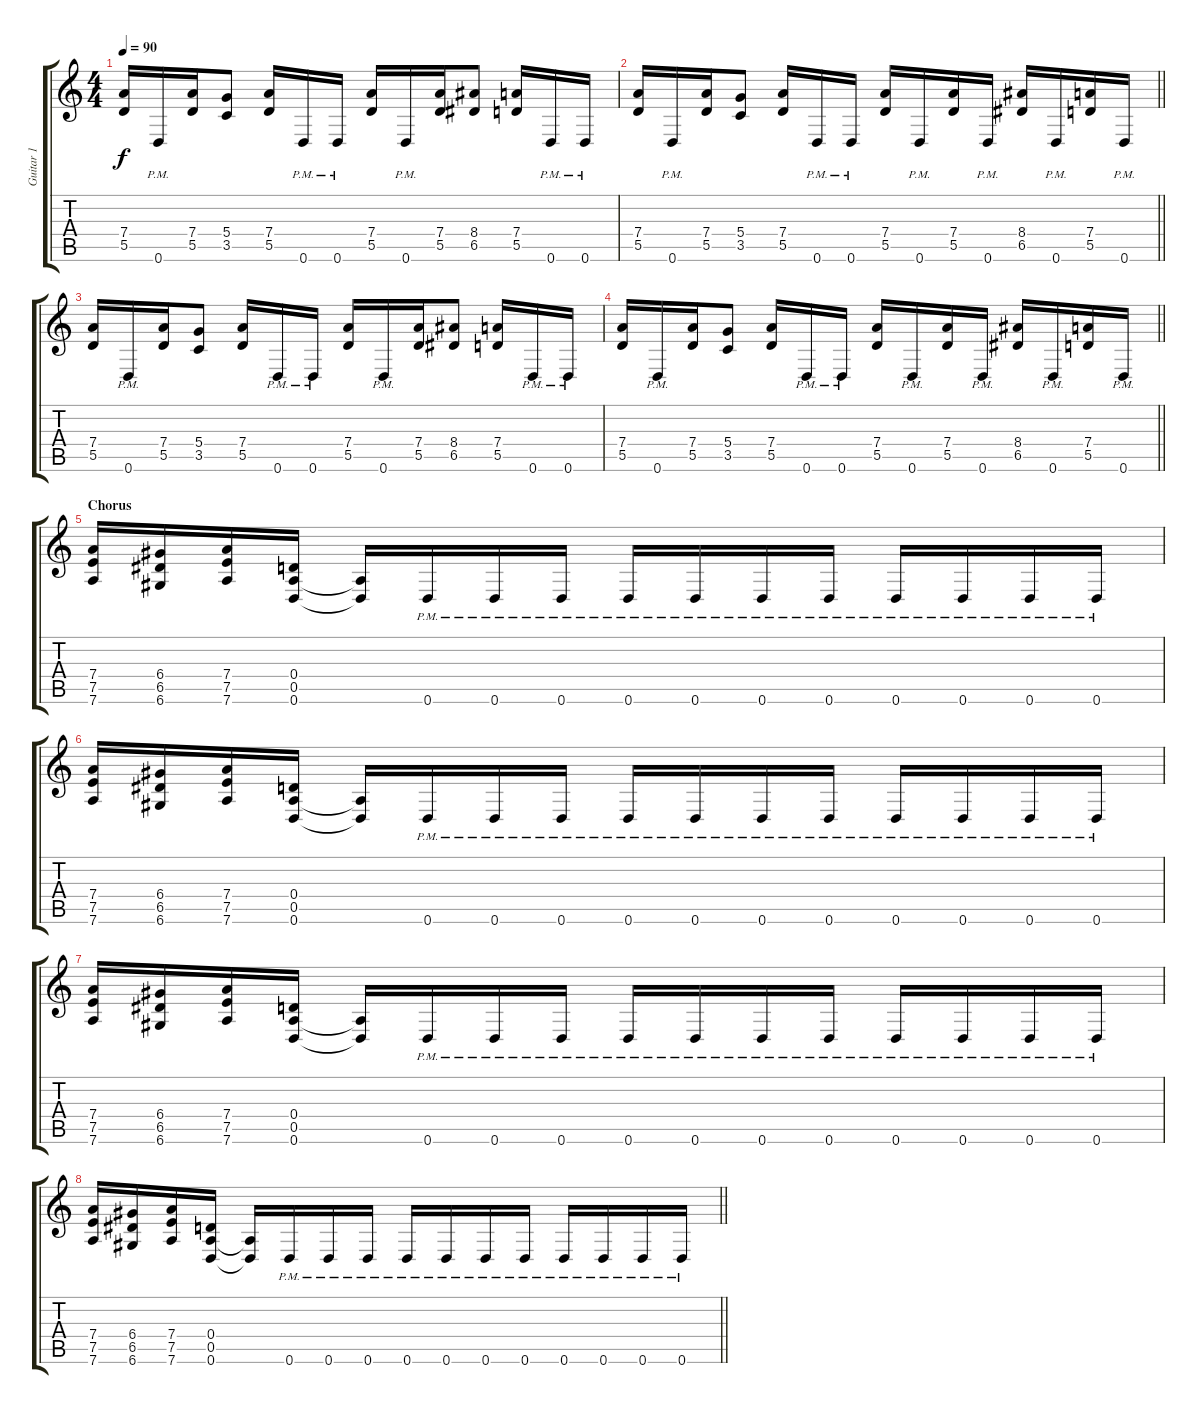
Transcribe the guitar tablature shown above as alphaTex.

\track ("Guitar 1" "Guitar 1") {instrument distortionguitar}
\staff {score tabs}
\tuning (E4 B3 G3 D3 A2 D2) {hide}
\ts (4 4)
\tempo 90
\clef g2
\ks c
(7.4 5.5).16{dy f} 0.6{pm}.16 (7.4 5.5).16 (5.4 3.5).8 (7.4 5.5).16 0.6{pm}.16 0.6{pm}.16 (7.4 5.5).16 0.6{pm}.16 (7.4 5.5).16 (8.4 6.5).8 (7.4 5.5).16 0.6{pm}.16 0.6{pm}.16 |
\barLineRight lightlight
(7.4 5.5).16 0.6{pm}.16 (7.4 5.5).16 (5.4 3.5).8 (7.4 5.5).16 0.6{pm}.16 0.6{pm}.16 (7.4 5.5).16 0.6{pm}.16 (7.4 5.5).16 0.6{pm}.16 (8.4 6.5).16 0.6{pm}.16 (7.4 5.5).16 0.6{pm}.16 |
(7.4 5.5).16 0.6{pm}.16 (7.4 5.5).16 (5.4 3.5).8 (7.4 5.5).16 0.6{pm}.16 0.6{pm}.16 (7.4 5.5).16 0.6{pm}.16 (7.4 5.5).16 (8.4 6.5).8 (7.4 5.5).16 0.6{pm}.16 0.6{pm}.16 |
\barLineRight lightlight
(7.4 5.5).16 0.6{pm}.16 (7.4 5.5).16 (5.4 3.5).8 (7.4 5.5).16 0.6{pm}.16 0.6{pm}.16 (7.4 5.5).16 0.6{pm}.16 (7.4 5.5).16 0.6{pm}.16 (8.4 6.5).16 0.6{pm}.16 (7.4 5.5).16 0.6{pm}.16 |
\section ("" "Chorus")
(7.4 7.5 7.6).16 (6.4 6.5 6.6).16 (7.4 7.5 7.6).16 (0.4 0.5 0.6).16 (0.5{t} 0.6{t}).16 0.6{pm}.16 0.6{pm}.16 0.6{pm}.16 0.6{pm}.16 0.6{pm}.16 0.6{pm}.16 0.6{pm}.16 0.6{pm}.16 0.6{pm}.16 0.6{pm}.16 0.6{pm}.16 |
(7.4 7.5 7.6).16 (6.4 6.5 6.6).16 (7.4 7.5 7.6).16 (0.4 0.5 0.6).16 (0.5{t} 0.6{t}).16 0.6{pm}.16 0.6{pm}.16 0.6{pm}.16 0.6{pm}.16 0.6{pm}.16 0.6{pm}.16 0.6{pm}.16 0.6{pm}.16 0.6{pm}.16 0.6{pm}.16 0.6{pm}.16 |
(7.4 7.5 7.6).16 (6.4 6.5 6.6).16 (7.4 7.5 7.6).16 (0.4 0.5 0.6).16 (0.5{t} 0.6{t}).16 0.6{pm}.16 0.6{pm}.16 0.6{pm}.16 0.6{pm}.16 0.6{pm}.16 0.6{pm}.16 0.6{pm}.16 0.6{pm}.16 0.6{pm}.16 0.6{pm}.16 0.6{pm}.16 |
\barLineRight lightlight
(7.4 7.5 7.6).16 (6.4 6.5 6.6).16 (7.4 7.5 7.6).16 (0.4 0.5 0.6).16 (0.5{t} 0.6{t}).16 0.6{pm}.16 0.6{pm}.16 0.6{pm}.16 0.6{pm}.16 0.6{pm}.16 0.6{pm}.16 0.6{pm}.16 0.6{pm}.16 0.6{pm}.16 0.6{pm}.16 0.6{pm}.16
